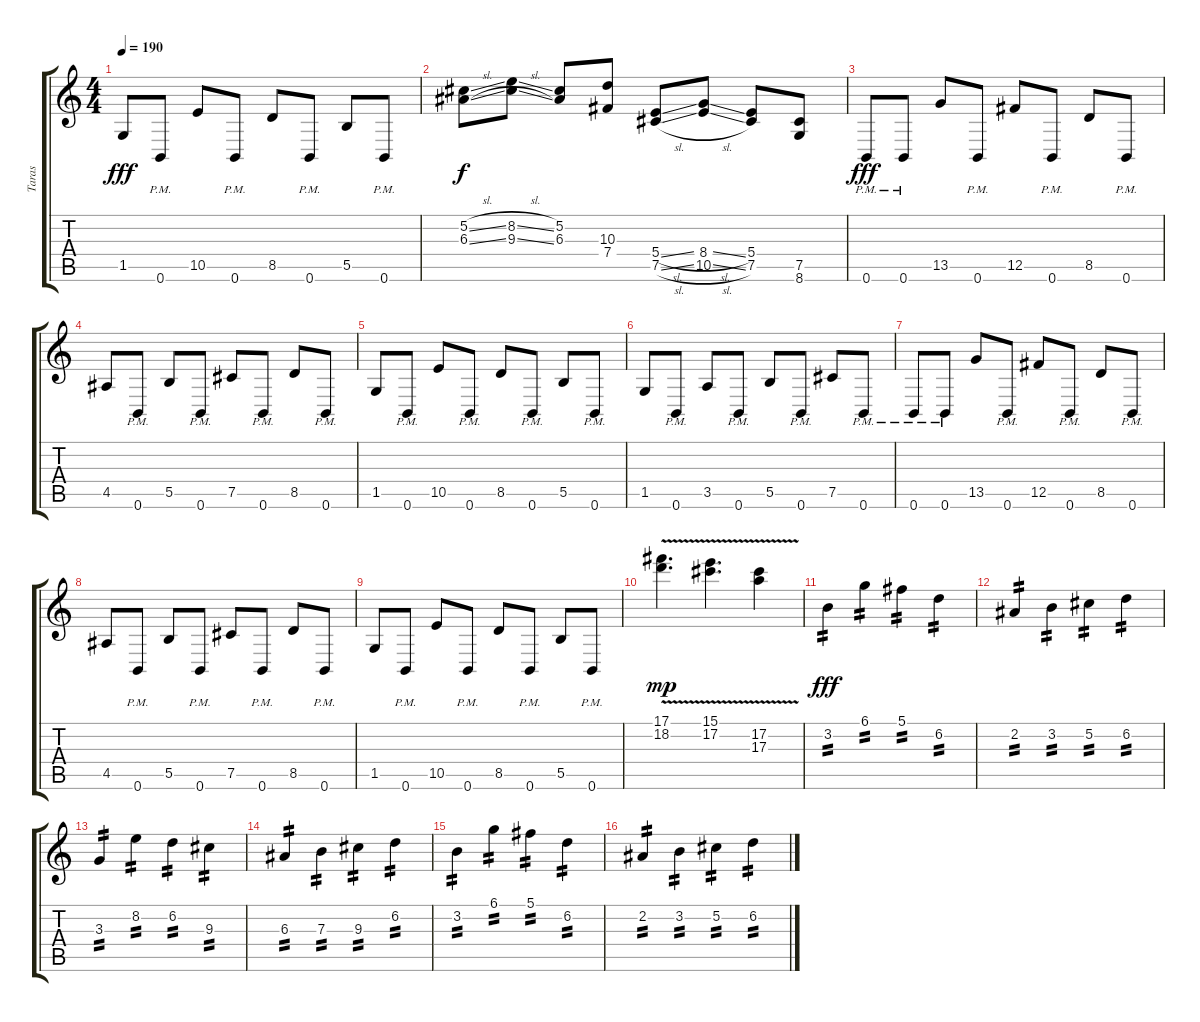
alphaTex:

\track ("Taras" "Taras") {instrument distortionguitar}
\staff {score tabs}
\tuning (Db4 Ab3 E3 B2 Gb2 B1) {hide}
\ts (4 4)
\tempo 190
\clef g2
\ks c
1.5.8{dy fff} 0.6{pm}.8 10.5.8 0.6{pm}.8 8.5.8 0.6{pm}.8 5.5.8 0.6{pm}.8 |
(5.2{sl} 6.3{sl}).8{dy f} (8.2{sl} 9.3{sl}).8 (5.2 6.3).8 (10.3 7.4).8 (5.4{sl} 7.5{sl}).8 (8.4{sl} 10.5{sl}).8 (5.4 7.5).8 (7.5 8.6).8 |
0.6{pm}.8{dy fff} 0.6{pm}.8 13.5.8 0.6{pm}.8 12.5.8 0.6{pm}.8 8.5.8 0.6{pm}.8 |
4.5.8 0.6{pm}.8 5.5.8 0.6{pm}.8 7.5.8 0.6{pm}.8 8.5.8 0.6{pm}.8 |
1.5.8 0.6{pm}.8 10.5.8 0.6{pm}.8 8.5.8 0.6{pm}.8 5.5.8 0.6{pm}.8 |
1.5.8 0.6{pm}.8 3.5.8 0.6{pm}.8 5.5.8 0.6{pm}.8 7.5.8 0.6{pm}.8 |
0.6{pm}.8 0.6{pm}.8 13.5.8 0.6{pm}.8 12.5.8 0.6{pm}.8 8.5.8 0.6{pm}.8 |
4.5.8 0.6{pm}.8 5.5.8 0.6{pm}.8 7.5.8 0.6{pm}.8 8.5.8 0.6{pm}.8 |
1.5.8 0.6{pm}.8 10.5.8 0.6{pm}.8 8.5.8 0.6{pm}.8 5.5.8 0.6{pm}.8 |
(17.1{v} 18.2).4{d dy mp} (15.1{v} 17.2).4{d} (17.2{v} 17.3).4 |
3.2.4{tp 2 dy fff} 6.1.4{tp 2} 5.1.4{tp 2} 6.2.4{tp 2} |
2.2.4{tp 2} 3.2.4{tp 2} 5.2.4{tp 2} 6.2.4{tp 2} |
3.3.4{tp 2} 8.2.4{tp 2} 6.2.4{tp 2} 9.3.4{tp 2} |
6.3.4{tp 2} 7.3.4{tp 2} 9.3.4{tp 2} 6.2.4{tp 2} |
3.2.4{tp 2} 6.1.4{tp 2} 5.1.4{tp 2} 6.2.4{tp 2} |
2.2.4{tp 2} 3.2.4{tp 2} 5.2.4{tp 2} 6.2.4{tp 2}
